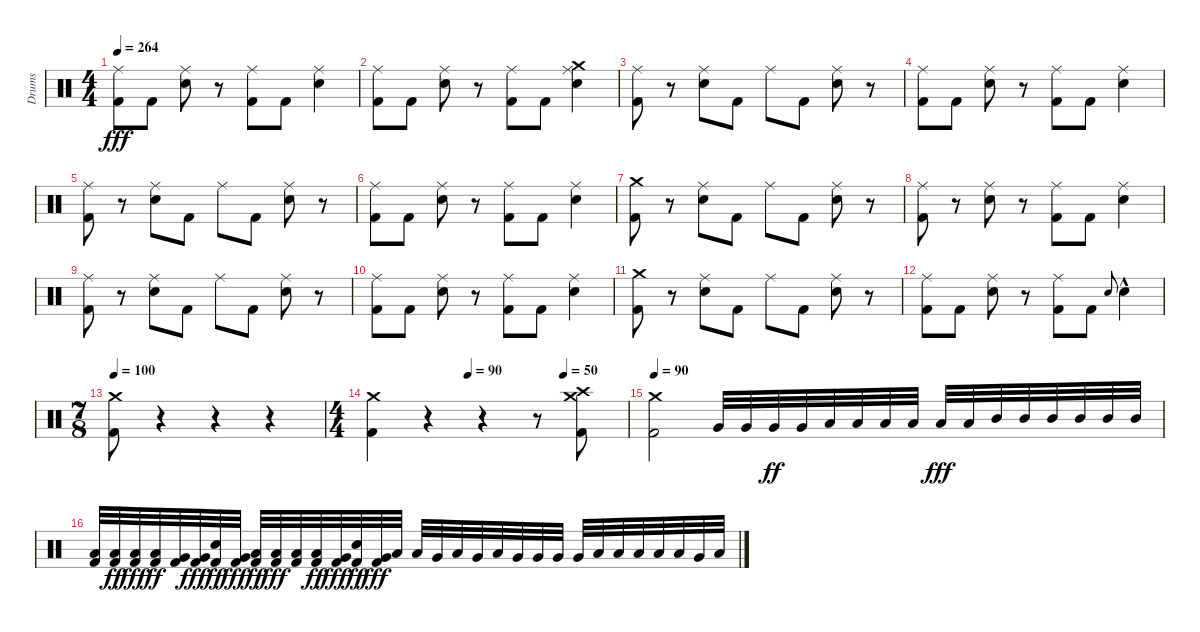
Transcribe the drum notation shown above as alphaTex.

\track ("Drums" "Drums") {instrument percussion}
\staff {score}
\articulation defaults
\ts (4 4)
\tempo 264
\clef neutral
\ks c
("Ride (middle)" "Kick (hit) 2").8{dy fff} "Kick (hit) 2".8 ("Ride (middle)" "Snare (hit) 2").8 r.8 ("Ride (middle)" "Kick (hit) 2").8 "Kick (hit) 2".8 ("Ride (middle)" "Snare (hit) 2").4 |
("Ride (middle)" "Kick (hit) 2").8 "Kick (hit) 2".8 ("Ride (middle)" "Snare (hit) 2").8 r.8 ("Ride (middle)" "Kick (hit) 2").8 "Kick (hit) 2".8 ("Crash medium (hit)" "Ride (middle)" "Snare (hit) 2").4 |
("Ride (middle)" "Kick (hit) 2").8 r.8 ("Ride (middle)" "Snare (hit) 2").8 "Kick (hit) 2".8 "Ride (middle)".8 "Kick (hit) 2".8 ("Ride (middle)" "Snare (hit) 2").8 r.8 |
("Ride (middle)" "Kick (hit) 2").8 "Kick (hit) 2".8 ("Ride (middle)" "Snare (hit) 2").8 r.8 ("Ride (middle)" "Kick (hit) 2").8 "Kick (hit) 2".8 ("Ride (middle)" "Snare (hit) 2").4 |
("Ride (middle)" "Kick (hit) 2").8 r.8 ("Ride (middle)" "Snare (hit) 2").8 "Kick (hit) 2".8 "Ride (middle)".8 "Kick (hit) 2".8 ("Ride (middle)" "Snare (hit) 2").8 r.8 |
("Ride (middle)" "Kick (hit) 2").8 "Kick (hit) 2".8 ("Ride (middle)" "Snare (hit) 2").8 r.8 ("Ride (middle)" "Kick (hit) 2").8 "Kick (hit) 2".8 ("Ride (middle)" "Snare (hit) 2").4 |
("Crash medium (hit)" "Kick (hit) 2").8 r.8 ("Ride (middle)" "Snare (hit) 2").8 "Kick (hit) 2".8 "Ride (middle)".8 "Kick (hit) 2".8 ("Ride (middle)" "Snare (hit) 2").8 r.8 |
("Ride (middle)" "Kick (hit) 2").8 r.8 ("Ride (middle)" "Snare (hit) 2").8 r.8 ("Ride (middle)" "Kick (hit) 2").8 "Kick (hit) 2".8 ("Ride (middle)" "Snare (hit) 2").4 |
("Ride (middle)" "Kick (hit) 2").8 r.8 ("Ride (middle)" "Snare (hit) 2").8 "Kick (hit) 2".8 "Ride (middle)".8 "Kick (hit) 2".8 ("Ride (middle)" "Snare (hit) 2").8 r.8 |
("Ride (middle)" "Kick (hit) 2").8 "Kick (hit) 2".8 ("Ride (middle)" "Snare (hit) 2").8 r.8 ("Ride (middle)" "Kick (hit) 2").8 "Kick (hit) 2".8 ("Ride (middle)" "Snare (hit) 2").4 |
("Crash medium (hit)" "Kick (hit) 2").8 r.8 ("Ride (middle)" "Snare (hit) 2").8 "Kick (hit) 2".8 "Ride (middle)".8 "Kick (hit) 2".8 ("Ride (middle)" "Snare (hit) 2").8 r.8 |
("Ride (middle)" "Kick (hit) 2").8 "Kick (hit) 2".8 ("Ride (middle)" "Snare (hit) 2").8 r.8 ("Ride (middle)" "Kick (hit) 2").8 "Kick (hit) 2".8 "Snare (hit) 2".8{gr onbeat} "Snare (hit) 2"{hac}.4 |
\ts (7 8)
\tempo 100
("Crash medium (hit)" "Kick (hit) 2").8 r.4 r.4 r.4 |
\ts (4 4)
\tempo (90 0.375)
\tempo (50 0.75)
("Crash medium (hit)" "Kick (hit) 2").4 r.4 r.4 r.8 ("Crash high (hit)" "Crash medium (hit)" "Kick (hit) 2").8 |
\tempo 90
("Crash medium (hit)" "Kick (hit) 2").2 "Very Low Tom (hit)".32 "Very Low Tom (hit)".32 "Very Low Tom (hit)".32{dy ff} "Very Low Tom (hit)".32 "Low Tom (hit)".32 "Low Tom (hit)".32 "Low Tom (hit)".32 "Low Tom (hit)".32 "Low Tom (hit)".32{dy fff} "Low Tom (hit)".32 "Mid Tom (hit)".32 "Mid Tom (hit)".32 "Mid Tom (hit)".32 "Mid Tom (hit)".32 "Mid Tom (hit)".32 "Mid Tom (hit)".32 |
("Low Tom (hit)" "Kick (hit) 2").32 ("Low Tom (hit)" "Kick (hit) 2").32{dy ff} ("Low Tom (hit)" "Kick (hit) 2").32{dy fff} ("Low Tom (hit)" "Kick (hit) 2").32{dy ff} ("Very Low Tom (hit)" "Kick (hit) 2").32 ("Very Low Tom (hit)" "Kick (hit) 2").32{dy fff} ("Snare (hit) 2" "Kick (hit) 2").32{dy ff} ("Very Low Tom (hit)" "Kick (hit) 2").32{dy fff} ("Low Tom (hit)" "Kick (hit) 2").32{dy ff} ("Low Tom (hit)" "Kick (hit) 2").32{dy fff} ("Low Tom (hit)" "Kick (hit) 2").32 ("Low Tom (hit)" "Kick (hit) 2").32{dy ff} ("Very Low Tom (hit)" "Kick (hit) 2").32{dy fff} ("Snare (hit) 2" "Kick (hit) 2").32{dy ff} ("Very Low Tom (hit)" "Kick (hit) 2").32{dy fff} "Low Tom (hit)".32 "Low Tom (hit)".32 "Very Low Tom (hit)".32 "Low Floor Tom (hit)".32 "Very Low Tom (hit)".32 "Low Floor Tom (hit)".32 "Very Low Tom (hit)".32 "Very Low Tom (hit)".32 "Very Low Tom (hit)".32 "Very Low Tom (hit)".32 "Low Floor Tom (hit)".32 "Low Floor Tom (hit)".32 "Low Floor Tom (hit)".32 "Low Tom (hit)".32 "Low Tom (hit)".32 "Very Low Tom (hit)".32 "Low Floor Tom (hit)".32
